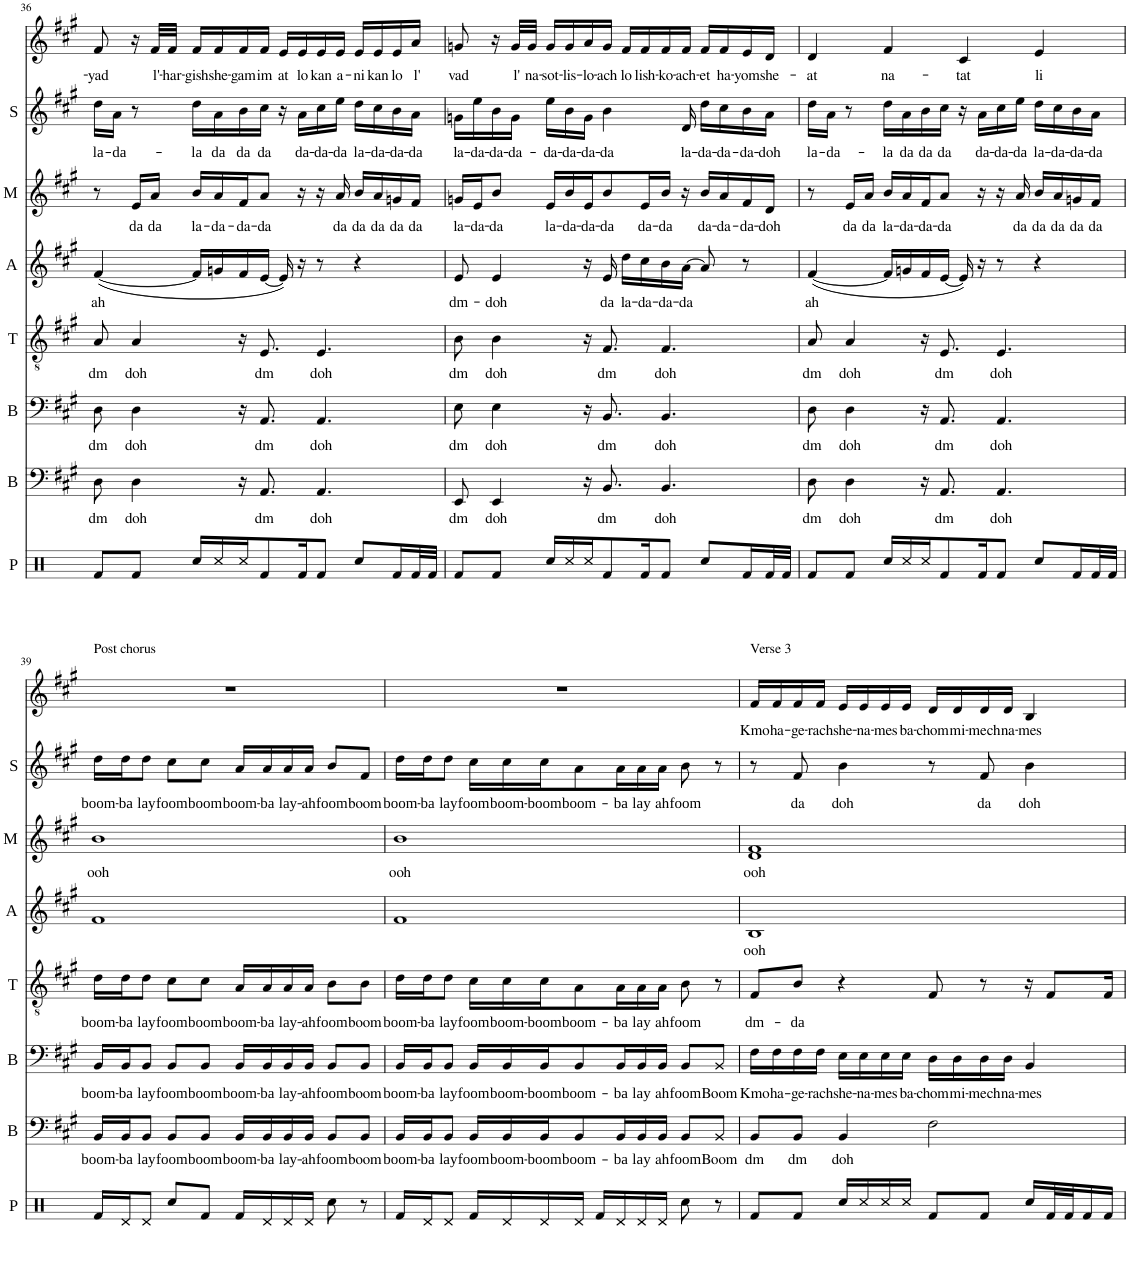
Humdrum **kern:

**kern	**kern	**text	**kern	**text	**kern	**text	**kern	**text	**kern	**text	**kern	**text	**kern	**text
*part8	*part7	*part7	*part6	*part6	*part5	*part5	*part4	*part4	*part3	*part3	*part2	*part2	*part1	*part1
*staff8	*staff7	*staff7	*staff6	*staff6	*staff5	*staff5	*staff4	*staff4	*staff3	*staff3	*staff2	*staff2	*staff1	*staff1
*I"Perc	*I"Bass	*	*I"Baritone	*	*I"Tenor	*	*I"Alto	*	*I"Mezzo	*	*I"Soprano	*	*I"Solo	*
*I'P	*I'B	*	*I'B	*	*I'T	*	*I'A	*	*I'M	*	*I'S	*	*	*
!!LO:PB:g=z
*clefX	*clefF4	*	*clefF4	*	*clefGv2	*	*clefG2	*	*clefG2	*	*clefG2	*	*clefG2	*
*k[]	*k[f#c#g#]	*	*k[f#c#g#]	*	*k[f#c#g#]	*	*k[f#c#g#]	*	*k[f#c#g#]	*	*k[f#c#g#]	*	*k[f#c#g#]	*
*M4/4	*M4/4	*	*M4/4	*	*M4/4	*	*M4/4	*	*M4/4	*	*M4/4	*	*M4/4	*
=36	=36	=36	=36	=36	=36	=36	=36	=36	=36	=36	=36	=36	=36	=36
!	!	!LO:LY:b	!	!LO:LY:b	!	!LO:LY:b	!	!LO:LY:b	!	!	!	!LO:LY:b	!	!LO:LY:b
8Rf/L	8D\	dm	8D\	dm	8A/	dm	([4f#/	ah	8r	.	16dd\LL	la-	8f#/	-yad
!	!	!	!	!	!	!	!	!	!	!	!	!LO:LY:b	!	!
.	.	.	.	.	.	.	.	.	.	.	16a\JJ	-da-	.	.
!	!	!LO:LY:b	!	!LO:LY:b	!	!LO:LY:b	!	!	!	!LO:LY:b	!	!	!	!
8Rf/J	4D\	doh	4D\	doh	4A/	doh	.	.	16e/LL	da	8r	.	16r	.
!	!	!	!	!	!	!	!	!	!	!LO:LY:b	!	!	!	!LO:LY:b
.	.	.	.	.	.	.	.	.	16a/JJ	da	.	.	32f#/LLL	l'-
!	!	!	!	!	!	!	!	!	!	!	!	!	!	!LO:LY:b
.	.	.	.	.	.	.	.	.	.	.	.	.	32f#/JJJ	-har-
!	!	!	!	!	!	!	!	!	!	!LO:LY:b	!	!LO:LY:b	!	!LO:LY:b
16Rcc/LL	.	.	.	.	.	.	16f#/LL]	.	16b/LL	la-	16dd\LL	-la	16f#/LL	-gish
!	!	!	!	!	!	!	!	!	!	!LO:LY:b	!	!LO:LY:b	!	!LO:LY:b
16Rcc/	.	.	.	.	.	.	16gn/	.	16a/	-da-	16a\	da	16f#/	she-
!	!	!	!	!	!	!	!	!	!	!LO:LY:b	!	!LO:LY:b	!	!LO:LY:b
16Rcc/J	16r	.	16r	.	16r	.	16f#/	.	16f#/J	-da-	16b\	da	16f#/	-gam
!	!	!LO:LY:b	!	!LO:LY:b	!	!LO:LY:b	!	!	!	!LO:LY:b	!	!LO:LY:b	!	!LO:LY:b
8Rf/	8.AA/	dm	8.AA/	dm	8.E/	dm	[16e/JJ	.	8a/J	-da	16cc#\JJ	da	16f#/JJ	im
!	!	!	!	!	!	!	!	!	!	!	!	!	!	!LO:LY:b
.	.	.	.	.	.	.	16e/])	.	.	.	16r	.	16e/LL	at
!	!	!	!	!	!	!	!	!	!	!	!	!LO:LY:b	!	!LO:LY:b
16Rf/K	.	.	.	.	.	.	16r	.	16r	.	16a\LL	da-	16e/	lo
!	!	!LO:LY:b	!	!LO:LY:b	!	!LO:LY:b	!	!	!	!	!	!LO:LY:b	!	!LO:LY:b
8Rf/J	4.AA/	doh	4.AA/	doh	4.E/	doh	8r	.	16r	.	16cc#\	-da-	16e/	kan
!	!	!	!	!	!	!	!	!	!	!LO:LY:b	!	!LO:LY:b	!	!LO:LY:b
.	.	.	.	.	.	.	.	.	16a/	da	16ee\JJ	-da	16e/JJ	a-
!	!	!	!	!	!	!	!	!	!	!LO:LY:b	!	!LO:LY:b	!	!LO:LY:b
8Rcc/L	.	.	.	.	.	.	4r	.	16b/LL	da	16dd\LL	la-	16e/LL	-ni
!	!	!	!	!	!	!	!	!	!	!LO:LY:b	!	!LO:LY:b	!	!LO:LY:b
.	.	.	.	.	.	.	.	.	16a/	da	16cc#\	-da-	16e/	kan
!	!	!	!	!	!	!	!	!	!	!LO:LY:b	!	!LO:LY:b	!	!LO:LY:b
16Rf/L	.	.	.	.	.	.	.	.	16gn/	da	16b\	-da-	16e/	lo
!	!	!	!	!	!	!	!	!	!	!LO:LY:b	!	!LO:LY:b	!	!LO:LY:b
32Rf/L	.	.	.	.	.	.	.	.	16f#/JJ	da	16a\JJ	-da	16a/JJ	l'
32Rf/JJJ	.	.	.	.	.	.	.	.	.	.	.	.	.	.
=37	=37	=37	=37	=37	=37	=37	=37	=37	=37	=37	=37	=37	=37	=37
!	!	!LO:LY:b	!	!LO:LY:b	!	!LO:LY:b	!	!LO:LY:b	!	!LO:LY:b	!	!LO:LY:b	!	!LO:LY:b
8Rf/L	8EE/	dm	8E\	dm	8B\	dm	8e/	dm-	16gn/LL	la-	16gn\LL	la-	8gn/	vad
!	!	!	!	!	!	!	!	!	!	!LO:LY:b	!	!LO:LY:b	!	!
.	.	.	.	.	.	.	.	.	16e/J	-da-	16ee\	-da-	.	.
!	!	!LO:LY:b	!	!LO:LY:b	!	!LO:LY:b	!	!LO:LY:b	!	!LO:LY:b	!	!LO:LY:b	!	!
8Rf/J	4EE/	doh	4E\	doh	4B\	doh	4e/	doh	8b/J	-da	16b\	-da-	16r	.
!	!	!	!	!	!	!	!	!	!	!	!	!LO:LY:b	!	!LO:LY:b
.	.	.	.	.	.	.	.	.	.	.	16g\JJ	-da-	32g/LLL	l'
!	!	!	!	!	!	!	!	!	!	!	!	!	!	!LO:LY:b
.	.	.	.	.	.	.	.	.	.	.	.	.	32g/JJJ	na-
!	!	!	!	!	!	!	!	!	!	!LO:LY:b	!	!LO:LY:b	!	!LO:LY:b
16Rcc/LL	.	.	.	.	.	.	.	.	16e/LL	la-	16ee\LL	-da-	16g/LL	-sot-
!	!	!	!	!	!	!	!	!	!	!LO:LY:b	!	!LO:LY:b	!	!LO:LY:b
16Rcc/	.	.	.	.	.	.	.	.	16b/	-da-	16b\	-da-	16g/	-lis-
!	!	!	!	!	!	!	!	!	!	!LO:LY:b	!	!LO:LY:b	!	!LO:LY:b
16Rcc/J	16r	.	16r	.	16r	.	16r	.	16e/J	-da-	16g\JJ	-da-	16a/	-lo-
!	!	!LO:LY:b	!	!LO:LY:b	!	!LO:LY:b	!	!LO:LY:b	!	!LO:LY:b	!	!LO:LY:b	!	!LO:LY:b
8Rf/	8.BB/	dm	8.BB/	dm	8.F#/	dm	16e/	-da	8b/	-da	4b\	-da	16g/JJ	-ach
!	!	!	!	!	!	!	!	!LO:LY:b	!	!	!	!	!	!LO:LY:b
.	.	.	.	.	.	.	16dd\LL	la-	.	.	.	.	16f#/LL	lo
!	!	!	!	!	!	!	!	!LO:LY:b	!	!LO:LY:b	!	!	!	!LO:LY:b
16Rf/K	.	.	.	.	.	.	16cc#\	-da-	16e/L	da-	.	.	16f#/	lish-
!	!	!LO:LY:b	!	!LO:LY:b	!	!LO:LY:b	!	!LO:LY:b	!	!LO:LY:b	!	!	!	!LO:LY:b
8Rf/J	4.BB/	doh	4.BB/	doh	4.F#/	doh	16b\	-da-	16b/JJ	-da	.	.	16f#/	-ko-
!	!	!	!	!	!	!	!	!LO:LY:b	!	!	!	!LO:LY:b	!	!LO:LY:b
.	.	.	.	.	.	.	[16a\JJ	-da	16r	.	16d/	la-	16f#/JJ	-ach-
!	!	!	!	!	!	!	!	!	!	!LO:LY:b	!	!LO:LY:b	!	!LO:LY:b
8Rcc/L	.	.	.	.	.	.	8a/]	.	16b/LL	-da-	16dd\LL	-da-	16f#/LL	-et
!	!	!	!	!	!	!	!	!	!	!LO:LY:b	!	!LO:LY:b	!	!LO:LY:b
.	.	.	.	.	.	.	.	.	16a/	-da-	16cc#\	-da-	16f#/	ha-
!	!	!	!	!	!	!	!	!	!	!LO:LY:b	!	!LO:LY:b	!	!LO:LY:b
16Rf/L	.	.	.	.	.	.	8r	.	16f#/	-da-	16b\	-da-	16e/	-yom
!	!	!	!	!	!	!	!	!	!	!LO:LY:b	!	!LO:LY:b	!	!LO:LY:b
32Rf/L	.	.	.	.	.	.	.	.	16d/JJ	-doh	16a\JJ	-doh	16d/JJ	she-
32Rf/JJJ	.	.	.	.	.	.	.	.	.	.	.	.	.	.
=38	=38	=38	=38	=38	=38	=38	=38	=38	=38	=38	=38	=38	=38	=38
!	!	!LO:LY:b	!	!LO:LY:b	!	!LO:LY:b	!	!LO:LY:b	!	!	!	!LO:LY:b	!	!LO:LY:b
8Rf/L	8D\	dm	8D\	dm	8A/	dm	([4f#/	ah	8r	.	16dd\LL	la-	4d/	-at
!	!	!	!	!	!	!	!	!	!	!	!	!LO:LY:b	!	!
.	.	.	.	.	.	.	.	.	.	.	16a\JJ	-da-	.	.
!	!	!LO:LY:b	!	!LO:LY:b	!	!LO:LY:b	!	!	!	!LO:LY:b	!	!	!	!
8Rf/J	4D\	doh	4D\	doh	4A/	doh	.	.	16e/LL	da	8r	.	.	.
!	!	!	!	!	!	!	!	!	!	!LO:LY:b	!	!	!	!
.	.	.	.	.	.	.	.	.	16a/JJ	da	.	.	.	.
!	!	!	!	!	!	!	!	!	!	!LO:LY:b	!	!LO:LY:b	!	!LO:LY:b
16Rcc/LL	.	.	.	.	.	.	16f#/LL]	.	16b/LL	la-	16dd\LL	-la	4f#/	na-
!	!	!	!	!	!	!	!	!	!	!LO:LY:b	!	!LO:LY:b	!	!
16Rcc/	.	.	.	.	.	.	16gn/	.	16a/	-da-	16a\	da	.	.
!	!	!	!	!	!	!	!	!	!	!LO:LY:b	!	!LO:LY:b	!	!
16Rcc/J	16r	.	16r	.	16r	.	16f#/	.	16f#/J	-da-	16b\	da	.	.
!	!	!LO:LY:b	!	!LO:LY:b	!	!LO:LY:b	!	!	!	!LO:LY:b	!	!LO:LY:b	!	!
8Rf/	8.AA/	dm	8.AA/	dm	8.E/	dm	[16e/JJ	.	8a/J	-da	16cc#\JJ	da	.	.
!	!	!	!	!	!	!	!	!	!	!	!	!	!	!LO:LY:b
.	.	.	.	.	.	.	16e/])	.	.	.	16r	.	4c#/	-tat
!	!	!	!	!	!	!	!	!	!	!	!	!LO:LY:b	!	!
16Rf/K	.	.	.	.	.	.	16r	.	16r	.	16a\LL	da-	.	.
!	!	!LO:LY:b	!	!LO:LY:b	!	!LO:LY:b	!	!	!	!	!	!LO:LY:b	!	!
8Rf/J	4.AA/	doh	4.AA/	doh	4.E/	doh	8r	.	16r	.	16cc#\	-da-	.	.
!	!	!	!	!	!	!	!	!	!	!LO:LY:b	!	!LO:LY:b	!	!
.	.	.	.	.	.	.	.	.	16a/	da	16ee\JJ	-da	.	.
!	!	!	!	!	!	!	!	!	!	!LO:LY:b	!	!LO:LY:b	!	!LO:LY:b
8Rcc/L	.	.	.	.	.	.	4r	.	16b/LL	da	16dd\LL	la-	4e/	li
!	!	!	!	!	!	!	!	!	!	!LO:LY:b	!	!LO:LY:b	!	!
.	.	.	.	.	.	.	.	.	16a/	da	16cc#\	-da-	.	.
!	!	!	!	!	!	!	!	!	!	!LO:LY:b	!	!LO:LY:b	!	!
16Rf/L	.	.	.	.	.	.	.	.	16gn/	da	16b\	-da-	.	.
!	!	!	!	!	!	!	!	!	!	!LO:LY:b	!	!LO:LY:b	!	!
32Rf/L	.	.	.	.	.	.	.	.	16f#/JJ	da	16a\JJ	-da	.	.
32Rf/JJJ	.	.	.	.	.	.	.	.	.	.	.	.	.	.
!!LO:LB:g=z
=39	=39	=39	=39	=39	=39	=39	=39	=39	=39	=39	=39	=39	=39	=39
!	!	!	!	!	!	!	!	!	!	!	!	!	!LO:TX:a:t=Post chorus	!
!	!	!LO:LY:b	!	!LO:LY:b	!	!LO:LY:b	!	!	!	!LO:LY:b	!	!LO:LY:b	!	!
16Rf/LL	16BB/LL	boom-	16BB/LL	boom-	16d\LL	boom-	1f#	.	1b	ooh	16dd\LL	boom-	1r	.
!	!	!LO:LY:b	!	!LO:LY:b	!	!LO:LY:b	!	!	!	!	!	!LO:LY:b	!	!
16Rd/J	16BB/J	-ba	16BB/J	-ba	16d\J	-ba	.	.	.	.	16dd\J	-ba	.	.
!	!	!LO:LY:b	!	!LO:LY:b	!	!LO:LY:b	!	!	!	!	!	!LO:LY:b	!	!
8Rd/J	8BB/J	lay	8BB/J	lay	8d\J	lay	.	.	.	.	8dd\J	lay	.	.
!	!	!LO:LY:b	!	!LO:LY:b	!	!LO:LY:b	!	!	!	!	!	!LO:LY:b	!	!
8Rcc/L	8BB/L	foom	8BB/L	foom	8c#\L	foom	.	.	.	.	8cc#\L	foom	.	.
!	!	!LO:LY:b	!	!LO:LY:b	!	!LO:LY:b	!	!	!	!	!	!LO:LY:b	!	!
8Rf/J	8BB/J	boom	8BB/J	boom	8c#\J	boom	.	.	.	.	8cc#\J	boom	.	.
!	!	!LO:LY:b	!	!LO:LY:b	!	!LO:LY:b	!	!	!	!	!	!LO:LY:b	!	!
16Rf/LL	16BB/LL	boom-	16BB/LL	boom-	16A/LL	boom-	.	.	.	.	16a/LL	boom-	.	.
!	!	!LO:LY:b	!	!LO:LY:b	!	!LO:LY:b	!	!	!	!	!	!LO:LY:b	!	!
16Rd/	16BB/	-ba	16BB/	-ba	16A/	-ba	.	.	.	.	16a/	-ba	.	.
!	!	!LO:LY:b	!	!LO:LY:b	!	!LO:LY:b	!	!	!	!	!	!LO:LY:b	!	!
16Rd/	16BB/	lay-	16BB/	lay-	16A/	lay-	.	.	.	.	16a/	lay-	.	.
!	!	!LO:LY:b	!	!LO:LY:b	!	!LO:LY:b	!	!	!	!	!	!LO:LY:b	!	!
16Rd/JJ	16BB/JJ	-ah	16BB/JJ	-ah	16A/JJ	-ah	.	.	.	.	16a/JJ	-ah	.	.
!	!	!LO:LY:b	!	!LO:LY:b	!	!LO:LY:b	!	!	!	!	!	!LO:LY:b	!	!
8Rcc\	8BB/L	foom	8BB/L	foom	8B\L	foom	.	.	.	.	8b/L	foom	.	.
!	!	!LO:LY:b	!	!LO:LY:b	!	!LO:LY:b	!	!	!	!	!	!LO:LY:b	!	!
8r	8BB/J	boom	8BB/J	boom	8B\J	boom	.	.	.	.	8f#/J	boom	.	.
=40	=40	=40	=40	=40	=40	=40	=40	=40	=40	=40	=40	=40	=40	=40
!	!	!LO:LY:b	!	!LO:LY:b	!	!LO:LY:b	!	!	!	!LO:LY:b	!	!LO:LY:b	!	!
16Rf/LL	16BB/LL	boom-	16BB/LL	boom-	16d\LL	boom-	1f#	.	1b	ooh	16dd\LL	boom-	1r	.
!	!	!LO:LY:b	!	!LO:LY:b	!	!LO:LY:b	!	!	!	!	!	!LO:LY:b	!	!
16Rd/J	16BB/J	-ba	16BB/J	-ba	16d\J	-ba	.	.	.	.	16dd\J	-ba	.	.
!	!	!LO:LY:b	!	!LO:LY:b	!	!LO:LY:b	!	!	!	!	!	!LO:LY:b	!	!
8Rd/J	8BB/J	lay	8BB/J	lay	8d\J	lay	.	.	.	.	8dd\J	lay	.	.
!	!	!LO:LY:b	!	!LO:LY:b	!	!LO:LY:b	!	!	!	!	!	!LO:LY:b	!	!
16Rf/LL	16BB/LL	foom	16BB/LL	foom	16c#\LL	foom	.	.	.	.	16cc#\LL	foom	.	.
!	!	!LO:LY:b	!	!LO:LY:b	!	!LO:LY:b	!	!	!	!	!	!LO:LY:b	!	!
16Rd/	16BB/	boom-	16BB/	boom-	16c#\	boom-	.	.	.	.	16cc#\	boom-	.	.
!	!	!LO:LY:b	!	!LO:LY:b	!	!LO:LY:b	!	!	!	!	!	!LO:LY:b	!	!
16Rd/	16BB/J	-boom	16BB/J	-boom	16c#\J	-boom	.	.	.	.	16cc#\J	-boom	.	.
!	!	!LO:LY:b	!	!LO:LY:b	!	!LO:LY:b	!	!	!	!	!	!LO:LY:b	!	!
16Rd/JJ	8BB/	boom-	8BB/	boom-	8A\	boom-	.	.	.	.	8a\	boom-	.	.
16Rf/LL	.	.	.	.	.	.	.	.	.	.	.	.	.	.
!	!	!LO:LY:b	!	!LO:LY:b	!	!LO:LY:b	!	!	!	!	!	!LO:LY:b	!	!
16Rd/	16BB/L	-ba	16BB/L	-ba	16A\L	-ba	.	.	.	.	16a\L	-ba	.	.
!	!	!LO:LY:b	!	!LO:LY:b	!	!LO:LY:b	!	!	!	!	!	!LO:LY:b	!	!
16Rd/	16BB/	lay	16BB/	lay	16A\	lay	.	.	.	.	16a\	lay	.	.
!	!	!LO:LY:b	!	!LO:LY:b	!	!LO:LY:b	!	!	!	!	!	!LO:LY:b	!	!
16Rd/JJ	16BB/JJ	ah	16BB/JJ	ah	16A\JJ	ah	.	.	.	.	16a\JJ	ah	.	.
!	!	!LO:LY:b	!	!LO:LY:b	!	!LO:LY:b	!	!	!	!	!	!LO:LY:b	!	!
8Rcc\	8BB/L	foom	8BB/L	foom	8B\	foom	.	.	.	.	8b\	foom	.	.
!	!	!LO:LY:b	!	!LO:LY:b	!	!	!	!	!	!	!	!	!	!
8r	8BB/J	Boom	8BB/J	Boom	8r	.	.	.	.	.	8r	.	.	.
=41	=41	=41	=41	=41	=41	=41	=41	=41	=41	=41	=41	=41	=41	=41
!	!	!	!	!	!	!	!	!	!	!	!	!	!LO:TX:a:t=Verse 3	!
!	!	!LO:LY:b	!	!LO:LY:b	!	!LO:LY:b	!	!LO:LY:b	!	!LO:LY:b	!	!	!	!LO:LY:b
8Rf/L	8BB/L	dm	16F#\LL	Kmo	8F#/L	dm-	1B	ooh	1d 1f#	ooh	8r	.	16f#/LL	Kmo
!	!	!	!	!LO:LY:b	!	!	!	!	!	!	!	!	!	!LO:LY:b
.	.	.	16F#\	ha-	.	.	.	.	.	.	.	.	16f#/	ha-
!	!	!LO:LY:b	!	!LO:LY:b	!	!LO:LY:b	!	!	!	!	!	!LO:LY:b	!	!LO:LY:b
8Rf/J	8BB/J	dm	16F#\	-ge-	8B/J	-da	.	.	.	.	8f#/	da	16f#/	-ge-
!	!	!	!	!LO:LY:b	!	!	!	!	!	!	!	!	!	!LO:LY:b
.	.	.	16F#\JJ	-rach	.	.	.	.	.	.	.	.	16f#/JJ	-rach
!	!	!LO:LY:b	!	!LO:LY:b	!	!	!	!	!	!	!	!LO:LY:b	!	!LO:LY:b
16Rcc/LL	4BB/	doh	16E\LL	she-	4r	.	.	.	.	.	4b\	doh	16e/LL	she-
!	!	!	!	!LO:LY:b	!	!	!	!	!	!	!	!	!	!LO:LY:b
16Rcc/	.	.	16E\	-na-	.	.	.	.	.	.	.	.	16e/	-na-
!	!	!	!	!LO:LY:b	!	!	!	!	!	!	!	!	!	!LO:LY:b
16Rcc/	.	.	16E\	-mes	.	.	.	.	.	.	.	.	16e/	-mes
!	!	!	!	!LO:LY:b	!	!	!	!	!	!	!	!	!	!LO:LY:b
16Rcc/JJ	.	.	16E\JJ	ba-	.	.	.	.	.	.	.	.	16e/JJ	ba-
!	!	!	!	!LO:LY:b	!	!	!	!	!	!	!	!	!	!LO:LY:b
8Rf/L	2F#\	.	16D\LL	-chom	8F#/	.	.	.	.	.	8r	.	16d/LL	-chom
!	!	!	!	!LO:LY:b	!	!	!	!	!	!	!	!	!	!LO:LY:b
.	.	.	16D\	mi-	.	.	.	.	.	.	.	.	16d/	mi-
!	!	!	!	!LO:LY:b	!	!	!	!	!	!	!	!LO:LY:b	!	!LO:LY:b
8Rf/J	.	.	16D\	-mech	8r	.	.	.	.	.	8f#/	da	16d/	-mech
!	!	!	!	!LO:LY:b	!	!	!	!	!	!	!	!	!	!LO:LY:b
.	.	.	16D\JJ	na-	.	.	.	.	.	.	.	.	16d/JJ	na-
!	!	!	!	!LO:LY:b	!	!	!	!	!	!	!	!LO:LY:b	!	!LO:LY:b
16Rcc/LL	.	.	4BB/	-mes	16r	.	.	.	.	.	4b\	doh	4B/	-mes
32Rf/L	.	.	.	.	8F#/L	.	.	.	.	.	.	.	.	.
32Rf/J	.	.	.	.	.	.	.	.	.	.	.	.	.	.
16Rf/	.	.	.	.	.	.	.	.	.	.	.	.	.	.
16Rf/JJ	.	.	.	.	16F#/Jk	.	.	.	.	.	.	.	.	.
=	=	=	=	=	=	=	=	=	=	=	=	=	=	=
*-	*-	*-	*-	*-	*-	*-	*-	*-	*-	*-	*-	*-	*-	*-
